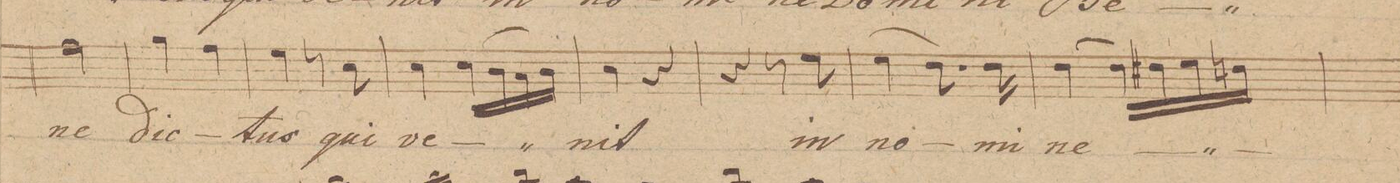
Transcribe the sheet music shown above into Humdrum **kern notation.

**kern	**text
*I"Tenore 1mo	*
*clefC4	*
*k[b-]	*
*M2/4	*
2e\)	-ne-
=46	=46
4f\	-dic-
4e\	-tus
=47	=47
4d\	qui
8r	.
8B-\	ve-
=48	=48
4B-\	.
(16B-\LL	.
16A\	.
16G\	.
16A\JJ)	.
=49	=49
4B-\	-nit
4r	.
=50	=50
4r	.
8r	.
8d\	in
=51	=51
(4d\	no-
8.c\)	.
16c\	-mi-
=52	=52
[4c\	-ne
16c\LL]	.
16c#X\	.
16d\	.
16cn\JJ	.
=53	=53
*-	*-
